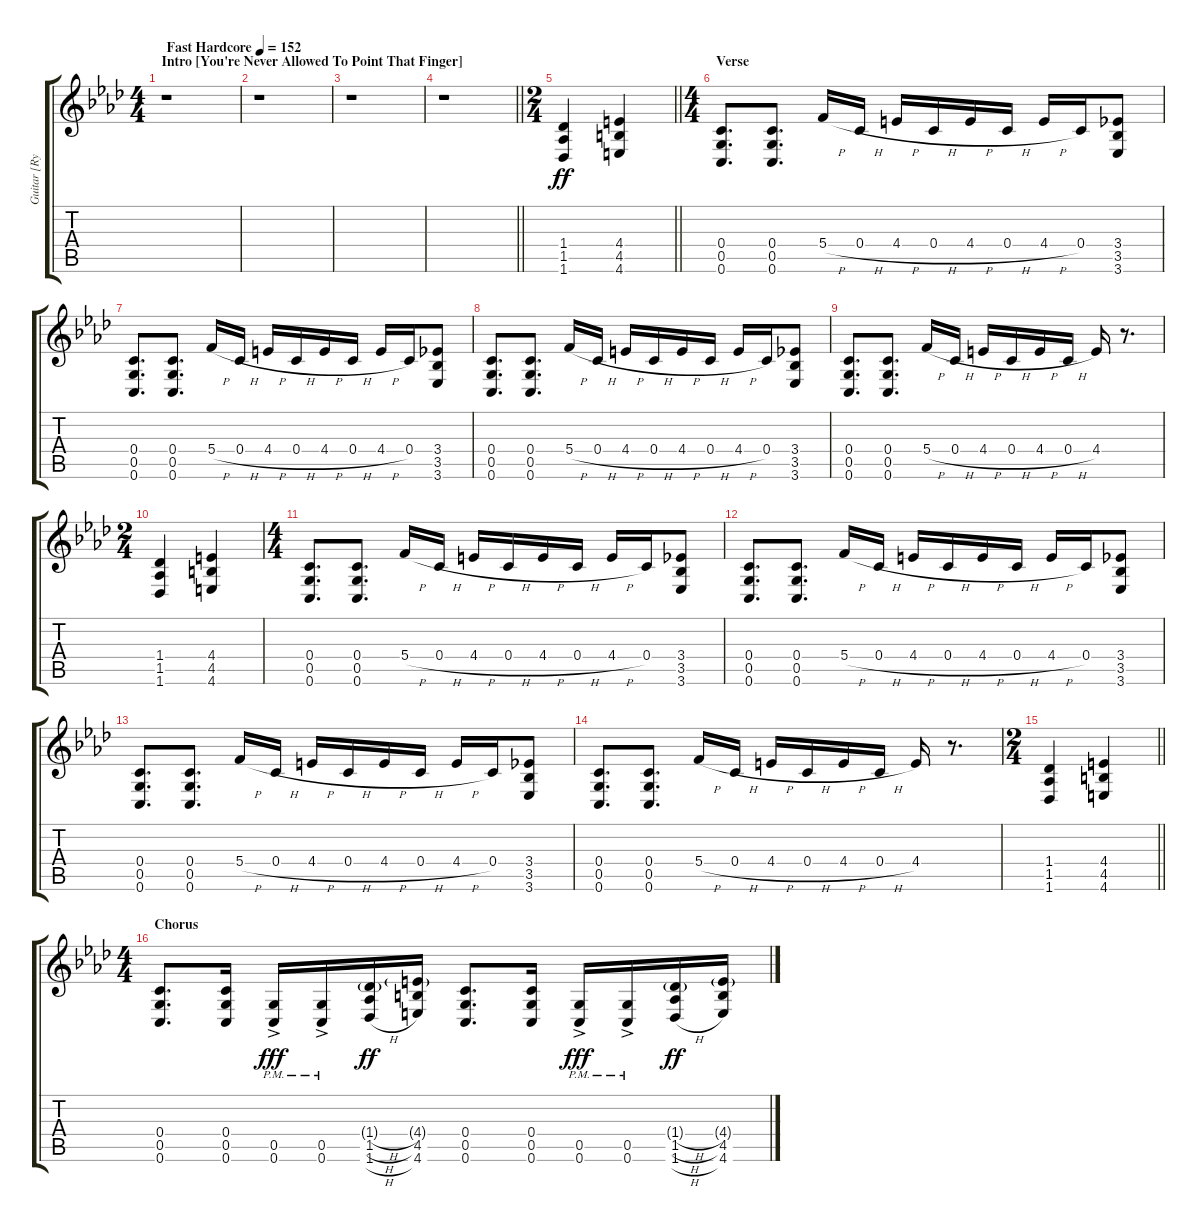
\track ("Guitar [Ryan Primrack]" "Guitar [Ry") {instrument distortionguitar}
\staff {score tabs}
\tuning (D4 A3 F3 C3 G2 C2) {hide}
\ts (4 4)
\section ("" "Intro [You're Never Allowed To Point That Finger]")
\tempo (152 "Fast Hardcore")
\clef g2
\ks fminor
r.1{dy ff instrument distortionguitar} |
r.1 |
r.1 |
\barLineRight lightlight
r.1 |
\ts (2 4)
\section ("" "")
\barLineRight lightlight
(1.4 1.5 1.6).4 (4.4 4.5 4.6).4 |
\ts (4 4)
\section ("" "Verse")
(0.4 0.5 0.6).8{d} (0.4 0.5 0.6).8{d} 5.4{h}.16 0.4{h}.16 4.4{h}.16 0.4{h}.16 4.4{h}.16 0.4{h}.16 4.4{h}.16 0.4.16 (3.4 3.5 3.6).8 |
(0.4 0.5 0.6).8{d} (0.4 0.5 0.6).8{d} 5.4{h}.16 0.4{h}.16 4.4{h}.16 0.4{h}.16 4.4{h}.16 0.4{h}.16 4.4{h}.16 0.4.16 (3.4 3.5 3.6).8 |
(0.4 0.5 0.6).8{d} (0.4 0.5 0.6).8{d} 5.4{h}.16 0.4{h}.16 4.4{h}.16 0.4{h}.16 4.4{h}.16 0.4{h}.16 4.4{h}.16 0.4.16 (3.4 3.5 3.6).8 |
(0.4 0.5 0.6).8{d} (0.4 0.5 0.6).8{d} 5.4{h}.16 0.4{h}.16 4.4{h}.16 0.4{h}.16 4.4{h}.16 0.4{h}.16 4.4.16 r.8{d} |
\ts (2 4)
(1.4 1.5 1.6).4 (4.4 4.5 4.6).4 |
\ts (4 4)
(0.4 0.5 0.6).8{d} (0.4 0.5 0.6).8{d} 5.4{h}.16 0.4{h}.16 4.4{h}.16 0.4{h}.16 4.4{h}.16 0.4{h}.16 4.4{h}.16 0.4.16 (3.4 3.5 3.6).8 |
(0.4 0.5 0.6).8{d} (0.4 0.5 0.6).8{d} 5.4{h}.16 0.4{h}.16 4.4{h}.16 0.4{h}.16 4.4{h}.16 0.4{h}.16 4.4{h}.16 0.4.16 (3.4 3.5 3.6).8 |
(0.4 0.5 0.6).8{d} (0.4 0.5 0.6).8{d} 5.4{h}.16 0.4{h}.16 4.4{h}.16 0.4{h}.16 4.4{h}.16 0.4{h}.16 4.4{h}.16 0.4.16 (3.4 3.5 3.6).8 |
(0.4 0.5 0.6).8{d} (0.4 0.5 0.6).8{d} 5.4{h}.16 0.4{h}.16 4.4{h}.16 0.4{h}.16 4.4{h}.16 0.4{h}.16 4.4.16 r.8{d} |
\ts (2 4)
\barLineRight lightlight
(1.4 1.5 1.6).4 (4.4 4.5 4.6).4 |
\ts (4 4)
\section ("" "Chorus")
(0.4 0.5 0.6).8{d} (0.4 0.5 0.6).16 (0.5{ac pm} 0.6{ac pm}).16{dy fff} (0.5{ac pm} 0.6{ac pm}).16 (1.4{h g} 1.5{h} 1.6{h}).16{dy ff} (4.4{g} 4.5 4.6).16 (0.4 0.5 0.6).8{d} (0.4 0.5 0.6).16 (0.5{ac pm} 0.6{ac pm}).16{dy fff} (0.5{ac pm} 0.6{ac pm}).16 (1.4{h g} 1.5{h} 1.6{h}).16{dy ff} (4.4{g} 4.5 4.6).16
